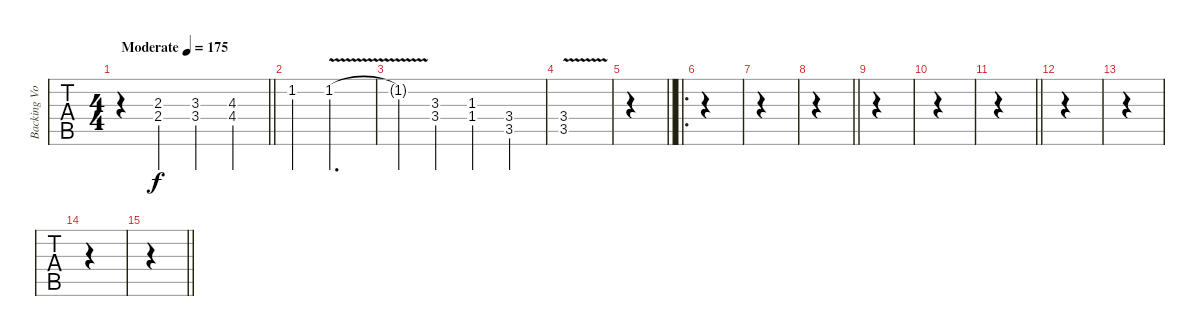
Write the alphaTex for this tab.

\track ("Backing Vocals" "Backing Vo") {instrument lead1square}
\staff {tabs}
\tuning (E4 B3 G3 D3 A2 E2) {hide}
\ts (4 4)
\tempo (175 "Moderate")
\clef g2
\barLineRight lightlight
\ks f
r.4{dy f instrument lead1square} (2.3 2.4).4 (3.3 3.4).4 (4.3 4.4).4 |
1.2.4 1.2{v}.2{d} |
1.2{t}.4 (3.3 3.4).4 (1.3 1.4).4 (3.4 3.5).4 |
(3.4{v} 3.5{v}).1 |
\barLineRight lightlight
|
\ro
|
|
\barLineRight lightlight
|
|
|
\barLineRight lightlight
|
|
|
|
\barLineRight lightlight
